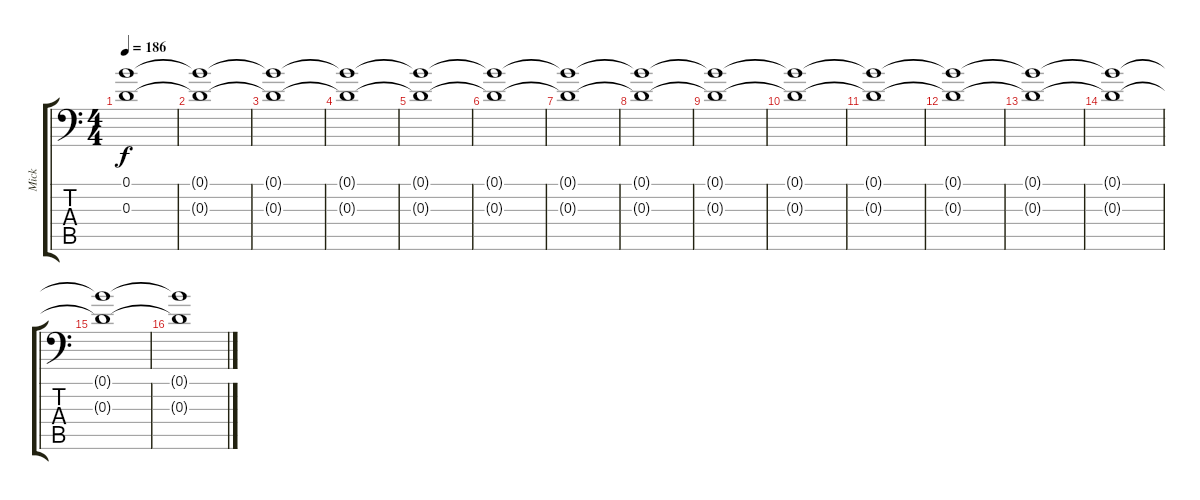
\track ("Mick" "Mick") {instrument distortionguitar}
\staff {score tabs}
\tuning (B3 Gb3 D3 A2 E2 A1) {hide}
\ts (4 4)
\tempo 186
\clef f4
\ks c
(0.1{t} 0.3{t}).1{dy f} |
(0.1{t} 0.3{t}).1 |
(0.1{t} 0.3{t}).1 |
(0.1{t} 0.3{t}).1 |
(0.1{t} 0.3{t}).1 |
(0.1{t} 0.3{t}).1 |
(0.1{t} 0.3{t}).1 |
(0.1{t} 0.3{t}).1 |
(0.1{t} 0.3{t}).1 |
(0.1{t} 0.3{t}).1 |
(0.1{t} 0.3{t}).1 |
(0.1{t} 0.3{t}).1 |
(0.1{t} 0.3{t}).1 |
(0.1{t} 0.3{t}).1 |
(0.1{t} 0.3{t}).1 |
(0.1{t} 0.3{t}).1
